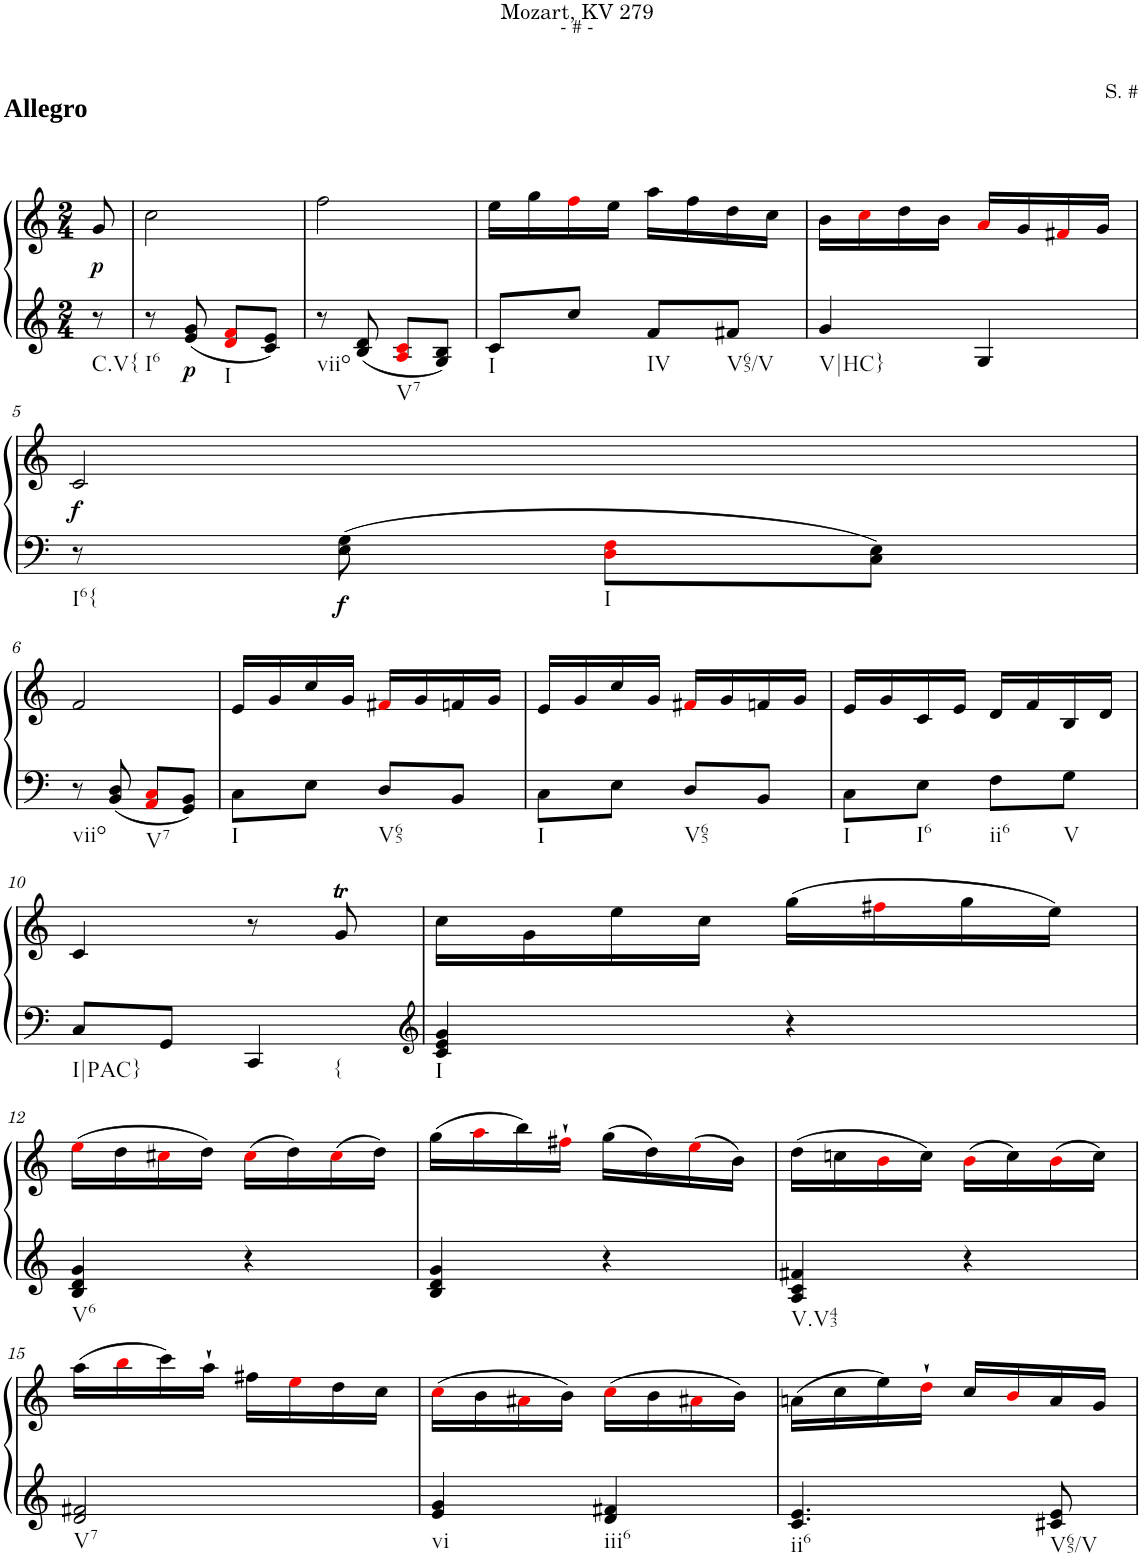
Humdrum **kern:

**kern	**kern	**dynam
*part1	*part1	*part1
*staff2	*staff1	*staff1/2
*I"Klavier linke Hand	*	*
*clefG2	*clefG2	*
*k[]	*k[]	*
*M2/4	*M2/4	*
=	=	=
!	!LO:TX:a:B:t=Allegro	!
!LO:TX:b:t=C.V{	!	!
!	!	!LO:DY:b
8r	8g/	p
=1	=1	=1
!LO:TX:b:t=I6	!	!
8r	2cc\	.
!	!	!LO:DY:b=2
8e/ 8g/	.	p
!LO:TX:b:t=I	!	!
8di/ 8fi/L	.	.
8c/ 8e/J	.	.
=2	=2	=2
!LO:TX:b:t=viio	!	!
8r	2ff\	.
8B/ 8d/	.	.
!LO:TX:b:t=V7	!	!
8Ai/ 8ci/L	.	.
8G/ 8B/J	.	.
=3	=3	=3
!LO:TX:b:t=I	!	!
8c/L	16ee\LL	.
.	16gg\	.
8cc/J	16ffi\	.
.	16ee\JJ	.
!LO:TX:b:t=IV	!	!
8f/L	16aa\LL	.
.	16ff\	.
!LO:TX:b:t=V65/V	!	!
8f#X/J	16dd\	.
.	16cc\JJ	.
=4	=4	=4
!LO:TX:b:t=V|HC}	!	!
4g/	16b\LL	.
.	16cci\	.
.	16dd\	.
.	16b\JJ	.
4G/	16ai/LL	.
.	16g/	.
.	16f#Xi/	.
.	16g/JJ	.
!!LO:LB:g=z
=5	=5	=5
!LO:TX:b:t=I6{	!	!
!	!	!LO:DY:b
8r	2c/	f
!	!	!LO:DY:b=2
8E\ 8G\	.	f
!LO:TX:b:t=I	!	!
8Di\ 8Fi\L	.	.
8C\ 8E\J	.	.
!!LO:LB:g=z
=6	=6	=6
!LO:TX:b:t=viio	!	!
8r	2f/	.
8BB/ 8D/	.	.
!LO:TX:b:t=V7	!	!
8AAi/ 8Ci/L	.	.
8GG/ 8BB/J	.	.
=7	=7	=7
!LO:TX:b:t=I	!	!
8C\L	16e/LL	.
.	16g/	.
8E\J	16cc/	.
.	16g/JJ	.
!LO:TX:b:t=V65	!	!
8D/L	16f#Xi/LL	.
.	16g/	.
8BB/J	16fn/	.
.	16g/JJ	.
=8	=8	=8
!LO:TX:b:t=I	!	!
8C\L	16e/LL	.
.	16g/	.
8E\J	16cc/	.
.	16g/JJ	.
!LO:TX:b:t=V65	!	!
8D/L	16f#Xi/LL	.
.	16g/	.
8BB/J	16fn/	.
.	16g/JJ	.
=9	=9	=9
!LO:TX:b:t=I	!	!
8C\L	16e/LL	.
.	16g/	.
!LO:TX:b:t=I6	!	!
8E\J	16c/	.
.	16e/JJ	.
!LO:TX:b:t=ii6	!	!
8F\L	16d/LL	.
.	16f/	.
!LO:TX:b:t=V	!	!
8G\J	16B/	.
.	16d/JJ	.
!!LO:LB:g=z
=10	=10	=10
!LO:TX:b:t=I|PAC}	!	!
8C/L	4c/	.
8GG/J	.	.
!LO:TX:b:t={	!	!
4CC/	8r	.
.	8gT/	.
=11	=11	=11
*clefG2	*	*
!LO:TX:b:t=I	!	!
4c/ 4e/ 4g/	16cc\LL	.
.	16g\	.
.	16ee\	.
.	16cc\JJ	.
4r	(16gg\LL	.
.	16ff#Xi\	.
.	16gg\	.
.	16ee\JJ)	.
!!LO:LB:g=z
=12	=12	=12
!LO:TX:b:t=V6	!	!
4B/ 4d/ 4g/	(16eei\LL	.
.	16dd\	.
.	16cc#Xi\	.
.	16dd\JJ)	.
4r	(16cc#i\LL	.
.	16dd\)	.
.	(16cc#i\	.
.	16dd\JJ)	.
=13	=13	=13
4B/ 4d/ 4g/	(16gg\LL	.
.	16aai\	.
.	16bb\)	.
.	16ff#X`i\JJ	.
4r	(16gg\LL	.
.	16dd\)	.
.	(16eei\	.
.	16b\JJ)	.
=14	=14	=14
!LO:TX:b:t=V.V43	!	!
4A/ 4c/ 4f#X/	(16dd\LL	.
.	16ccn\	.
.	16bi\	.
.	16cc\JJ)	.
4r	(16bi\LL	.
.	16cc\)	.
.	(16bi\	.
.	16cc\JJ)	.
!!LO:LB:g=z
=15	=15	=15
!LO:TX:b:t=V7	!	!
2d/ 2f#X/	(16aa\LL	.
.	16bbi\	.
.	16ccc\)	.
.	16aa`\JJ	.
.	16ff#X\LL	.
.	16eei\	.
.	16dd\	.
.	16cc\JJ	.
=16	=16	=16
!LO:TX:b:t=vi	!	!
4e/ 4g/	(16cci\LL	.
.	16b\	.
.	16a#Xi\	.
.	16b\JJ)	.
!LO:TX:b:t=iii6	!	!
4d/ 4f#X/	(16cci\LL	.
.	16b\	.
.	16a#Xi\	.
.	16b\JJ)	.
=17	=17	=17
!LO:TX:b:t=ii6	!	!
4.c/ 4.e/	(16an\LL	.
.	16cc\	.
.	16ee\)	.
.	16dd`i\JJ	.
.	16cc/LL	.
.	16bi/	.
!LO:TX:b:t=V65/V	!	!
8c#X/ 8e/	16a/	.
.	16g/JJ	.
=	=	=
*-	*-	*-
